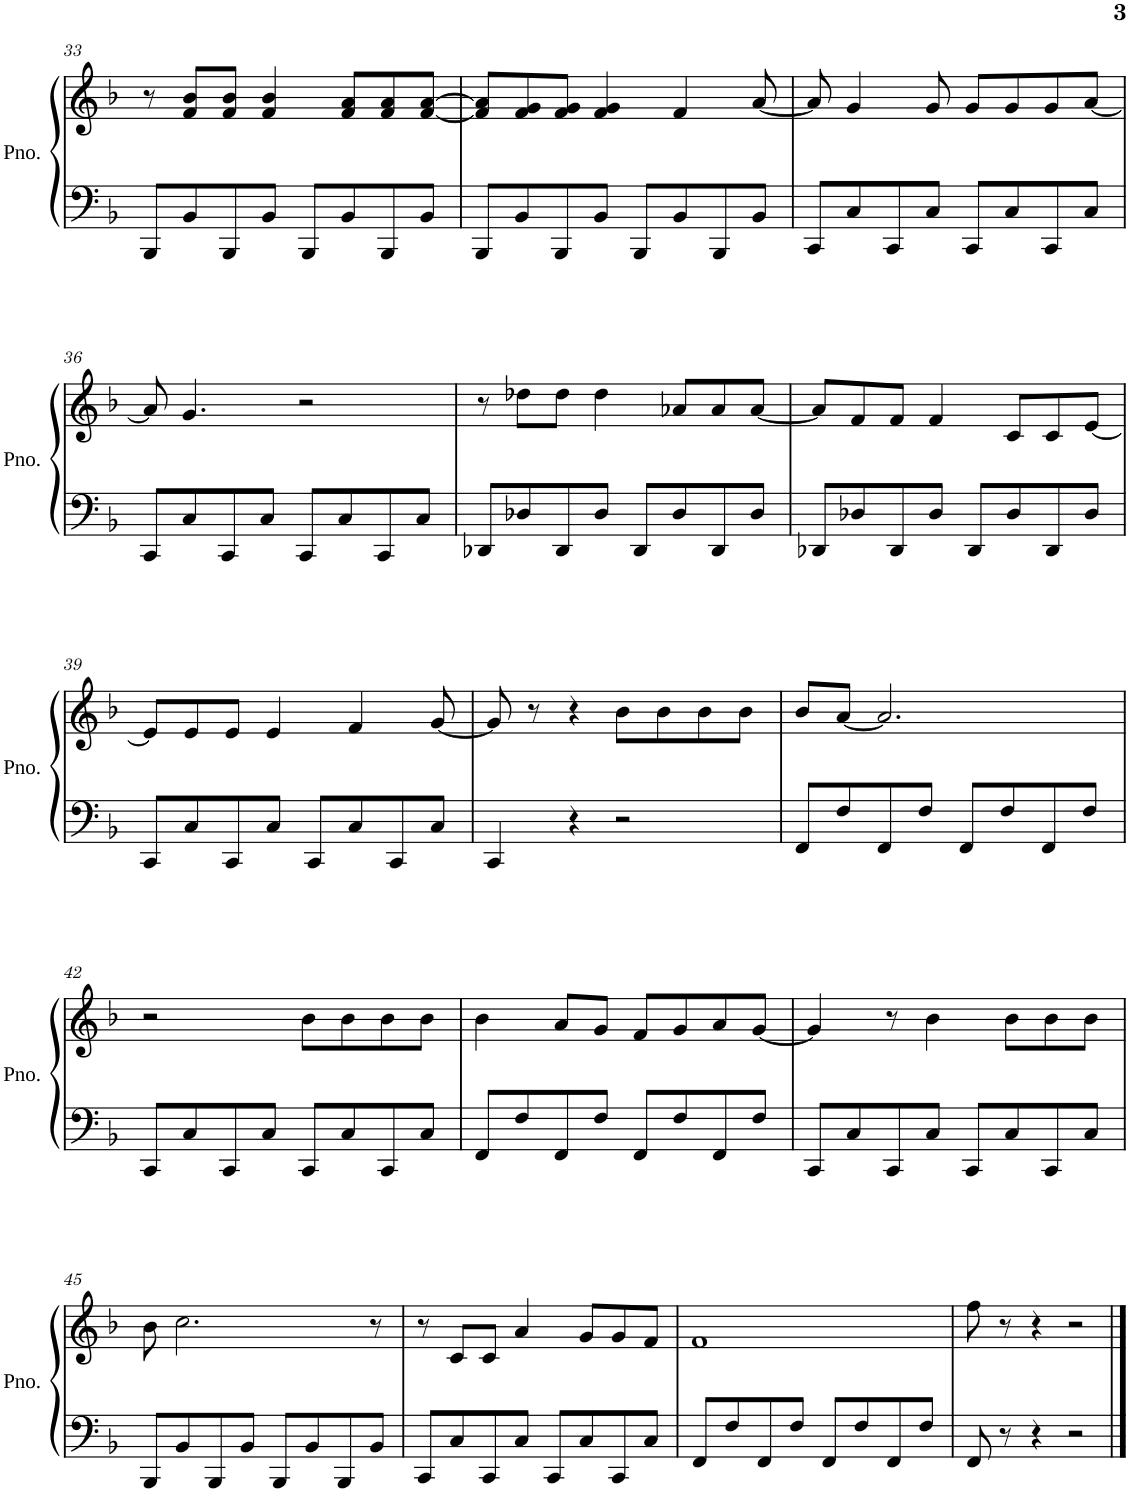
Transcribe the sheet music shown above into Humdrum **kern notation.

**kern	**kern
*part1	*part1
*staff2	*staff1
*I"Piano	*
*I'Pno.	*
!!LO:PB:g=z
*clefF4	*clefG2
*k[b-]	*k[b-]
*M4/4	*M4/4
=33	=33
8BBB-/L	8r
8BB-/	8f/ 8b-/L
8BBB-/	8f/ 8b-/J
8BB-/J	4f/ 4b-/
8BBB-/L	.
8BB-/	8f/ 8a/L
8BBB-/	8f/ 8a/
8BB-/J	[8f/ [8a/J
=34	=34
8BBB-/L	8f/] 8a/]L
8BB-/	8f/ 8g/
8BBB-/	8f/ 8g/J
8BB-/J	4f/ 4g/
8BBB-/L	.
8BB-/	4f/
8BBB-/	.
8BB-/J	[8a/
=35	=35
8CC/L	8a/]
8C/	4g/
8CC/	.
8C/J	8g/
8CC/L	8g/L
8C/	8g/
8CC/	8g/
8C/J	[8a/J
!!LO:LB:g=z
=36	=36
8CC/L	8a/]
8C/	4.g/
8CC/	.
8C/J	.
8CC/L	2r
8C/	.
8CC/	.
8C/J	.
=37	=37
8DD-X/L	8r
8D-X/	8dd-X\L
8DD-/	8dd-\J
8D-/J	4dd-\
8DD-/L	.
8D-/	8a-X/L
8DD-/	8a-/
8D-/J	[8a-/J
=38	=38
8DD-X/L	8a-/L]
8D-X/	8f/
8DD-/	8f/J
8D-/J	4f/
8DD-/L	.
8D-/	8c/L
8DD-/	8c/
8D-/J	[8e/J
!!LO:LB:g=z
=39	=39
8CC/L	8e/L]
8C/	8e/
8CC/	8e/J
8C/J	4e/
8CC/L	.
8C/	4f/
8CC/	.
8C/J	[8g/
=40	=40
4CC/	8g/]
.	8r
4r	4r
2r	8b-\L
.	8b-\
.	8b-\
.	8b-\J
=41	=41
8FF/L	8b-/L
8F/	[8a/J
8FF/	2.a/]
8F/J	.
8FF/L	.
8F/	.
8FF/	.
8F/J	.
!!LO:LB:g=z
=42	=42
8CC/L	2r
8C/	.
8CC/	.
8C/J	.
8CC/L	8b-\L
8C/	8b-\
8CC/	8b-\
8C/J	8b-\J
=43	=43
8FF/L	4b-\
8F/	.
8FF/	8a/L
8F/J	8g/J
8FF/L	8f/L
8F/	8g/
8FF/	8a/
8F/J	[8g/J
=44	=44
8CC/L	4g/]
8C/	.
8CC/	8r
8C/J	4b-\
8CC/L	.
8C/	8b-\L
8CC/	8b-\
8C/J	8b-\J
!!LO:LB:g=z
=45	=45
8BBB-/L	8b-\
8BB-/	2.cc\
8BBB-/	.
8BB-/J	.
8BBB-/L	.
8BB-/	.
8BBB-/	.
8BB-/J	8r
=46	=46
8CC/L	8r
8C/	8c/L
8CC/	8c/J
8C/J	4a/
8CC/L	.
8C/	8g/L
8CC/	8g/
8C/J	8f/J
=47	=47
8FF/L	1f
8F/	.
8FF/	.
8F/J	.
8FF/L	.
8F/	.
8FF/	.
8F/J	.
=48	=48
8FF/	8ff\
8r	8r
4r	4r
2r	2r
==	==
*-	*-
